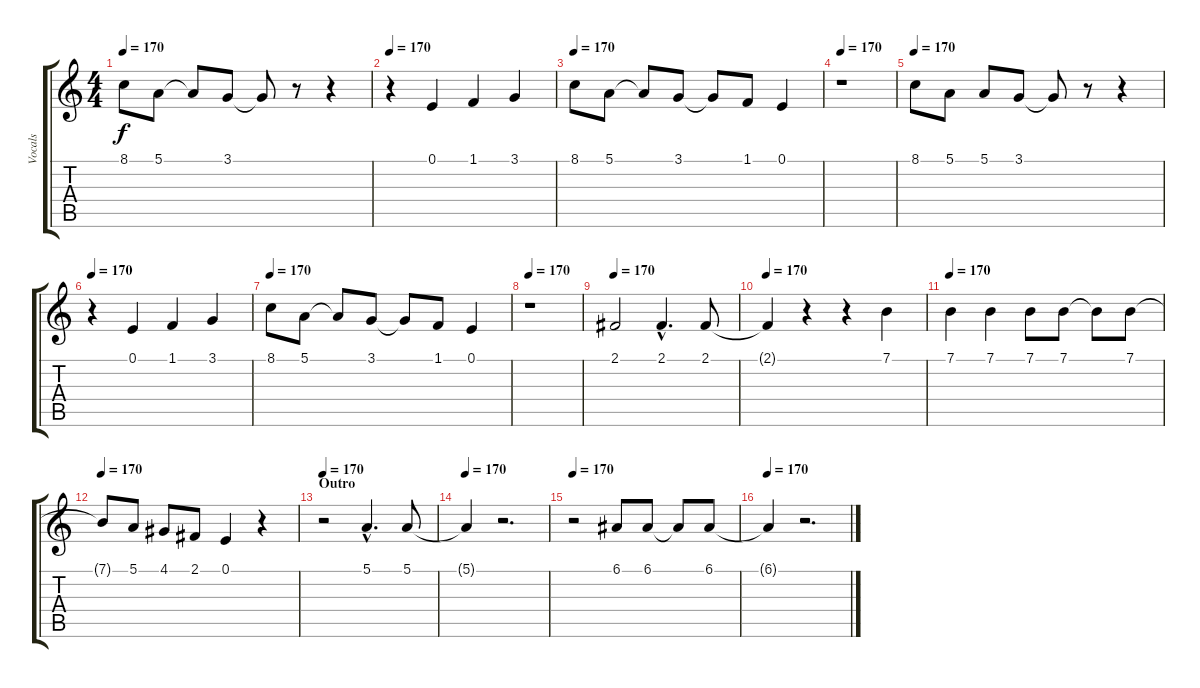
\track ("Vocals" "Vocals") {instrument altosax}
\staff {score tabs}
\tuning (E4 B3 G3 D3 A2 E2) {hide}
\ts (4 4)
\tempo 170
\clef g2
\ks c
8.1.8{dy f} 5.1.8 5.1{t}.8 3.1.8 3.1{t}.8 r.8 r.4 |
\tempo 170
r.4 0.1.4 1.1.4 3.1.4 |
\tempo 170
8.1.8 5.1.8 5.1{t}.8 3.1.8 3.1{t}.8 1.1.8 0.1.4 |
\tempo 170
r.1 |
\tempo 170
8.1.8 5.1.8 5.1.8 3.1.8 3.1{t}.8 r.8 r.4 |
\tempo 170
r.4 0.1.4 1.1.4 3.1.4 |
\tempo 170
8.1.8 5.1.8 5.1{t}.8 3.1.8 3.1{t}.8 1.1.8 0.1.4 |
\tempo 170
r.1 |
\tempo 170
2.1.2 2.1{hac}.4{d} 2.1.8 |
\tempo 170
2.1{t}.4 r.4 r.4 7.1.4 |
\tempo 170
7.1.4 7.1.4 7.1.8 7.1.8 7.1{t}.8 7.1.8 |
\tempo 170
7.1{t}.8 5.1.8 4.1.8 2.1.8 0.1.4 r.4 |
\section ("" "Outro")
\tempo 170
r.2 5.1{hac}.4{d} 5.1.8 |
\tempo 170
5.1{t}.4 r.2{d} |
\tempo 170
r.2 6.1.8 6.1.8 6.1{t}.8 6.1.8 |
\tempo 170
6.1{t}.4 r.2{d}
